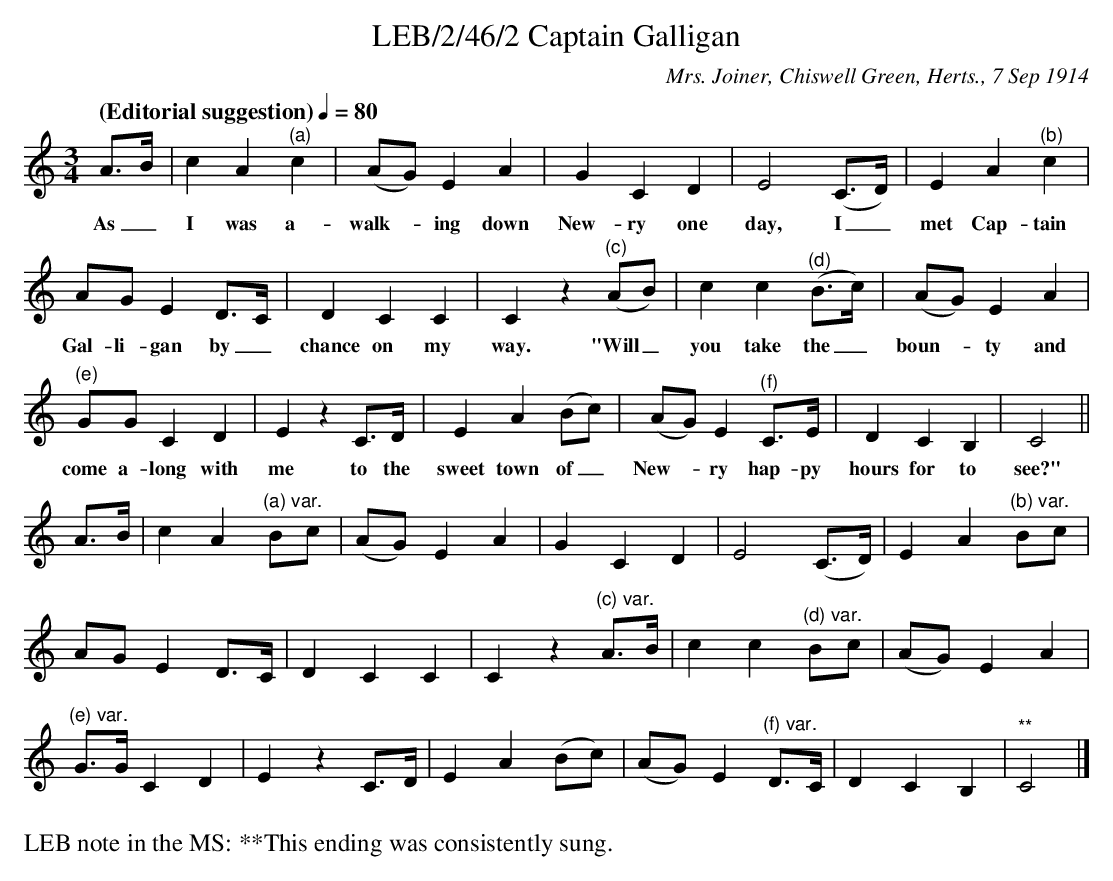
X:1
T:LEB/2/46/2 Captain Galligan
C:Mrs. Joiner, Chiswell Green, Herts., 7 Sep 1914
L:1/8
Q:"(Editorial suggestion)" 1/4=80
M:3/4
K:C
A3/2B/2 | c2 A2 "^(a)"c2 | (AG) E2 A2 | G2 C2 D2 | E4 (C3/2D/2) | E2 A2 "^(b)"c2 |
w: As_ I was a-walk-*ing down New-ry one day, I_ met Cap-tain
AG E2 D3/2C/2 | D2 C2 C2 | C2 z2 "^(c)"(AB) | c2 c2 "^(d)"(B3/2c/2) | (AG) E2 A2 |
w: Gal-li-gan by_ chance on my way. "Will_ you take the_ boun-*ty and
"^(e)" GG C2 D2 | E2 z2 C3/2D/2 | E2 A2 (Bc) | (AG) E2 "^(f)"C3/2E/2 | D2 C2 B,2 | C4 ||
w:come a-long with me to the sweet town of_ New-*ry hap-py hours for to see?"
A3/2B/2 | c2 A2 "^(a) var."Bc | (AG) E2 A2 | G2 C2 D2 | E4 (C3/2D/2) | E2 A2 "^(b) var."Bc |
AG E2 D3/2C/2 | D2 C2 C2 | C2 z2 "^(c) var."A3/2B/2 | c2 c2 "^(d) var."Bc | (AG) E2 A2 |
"^(e) var." G3/2G/2 C2 D2 | E2 z2 C3/2D/2 | E2 A2 (Bc) | (AG) E2 "^(f) var."D3/2C/2 | D2 C2 B,2 | "^**"C4 |]
